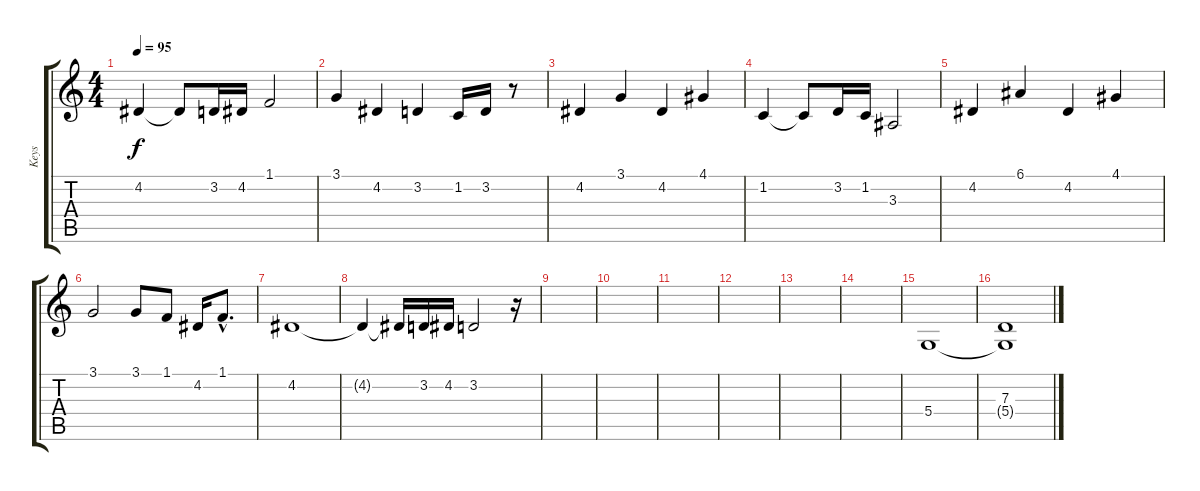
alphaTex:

\track ("Keys" "Keys") {instrument lead8bassandlead}
\staff {score tabs}
\tuning (E4 B3 G3 D3 A2 E2) {hide}
\ts (4 4)
\tempo 95
\clef g2
\ks c
4.2.4{dy f} 4.2{t}.8 3.2.16 4.2.16 1.1.2 |
3.1.4 4.2.4 3.2.4 1.2.16 3.2.16 r.8 |
4.2.4{volume 13 instrument recorder} 3.1.4 4.2.4 4.1.4 |
1.2.4 1.2{t}.8 3.2.16 1.2.16 3.3.2 |
4.2.4 6.1.4 4.2.4 4.1.4 |
3.1.2 3.1.8 1.1.8 4.2.16 1.1{hac}.8{d} |
4.2.1 |
4.2{t}.4 4.2{t}.16 3.2.16 4.2.16 3.2.2 r.16 |
|
|
|
|
|
|
5.4.1 |
(7.3 5.4{t}).1
